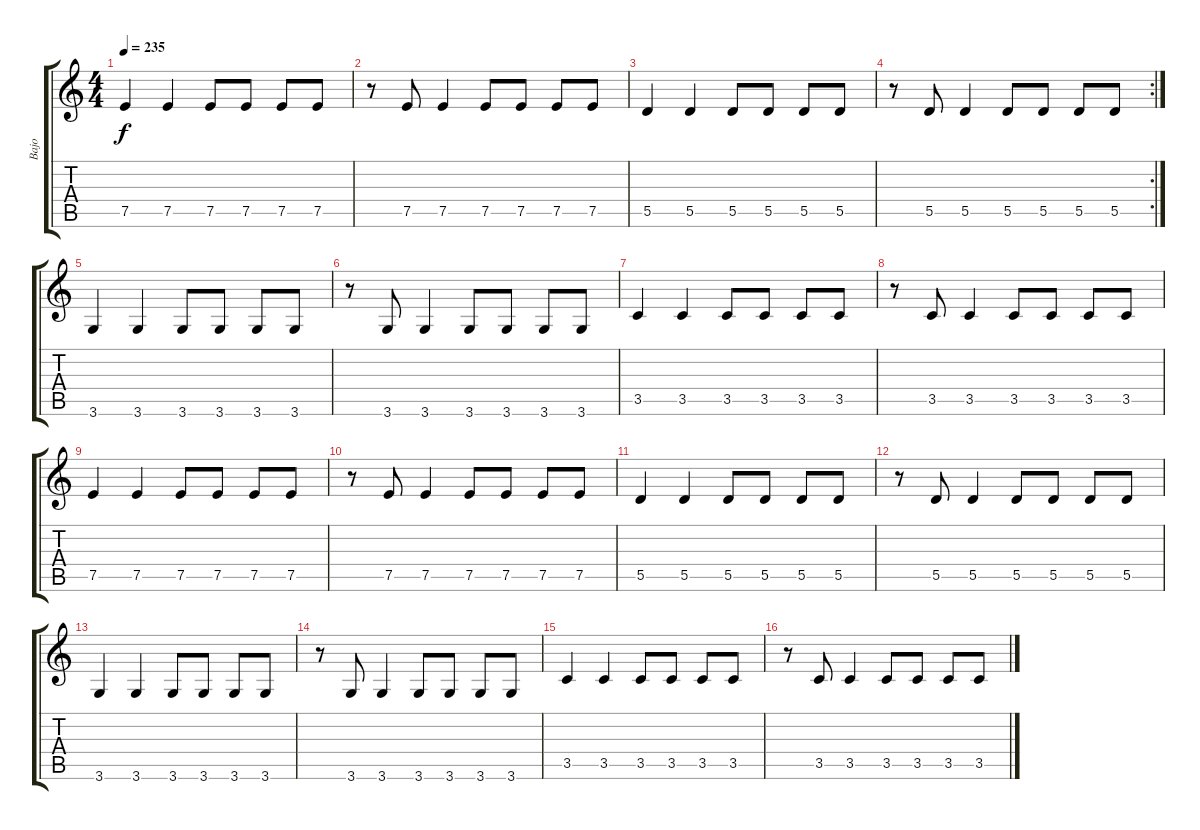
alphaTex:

\track ("Bajo" "Bajo") {instrument electricbassfinger}
\staff {score tabs}
\tuning (E4 B3 G3 D3 A2 E2) {hide}
\ts (4 4)
\tempo 235
\clef g2
\ks c
7.5.4{dy f} 7.5.4 7.5.8 7.5.8 7.5.8 7.5.8 |
r.8 7.5.8 7.5.4 7.5.8 7.5.8 7.5.8 7.5.8 |
5.5.4 5.5.4 5.5.8 5.5.8 5.5.8 5.5.8 |
\rc 2
r.8 5.5.8 5.5.4 5.5.8 5.5.8 5.5.8 5.5.8 |
3.6.4 3.6.4 3.6.8 3.6.8 3.6.8 3.6.8 |
r.8 3.6.8 3.6.4 3.6.8 3.6.8 3.6.8 3.6.8 |
3.5.4 3.5.4 3.5.8 3.5.8 3.5.8 3.5.8 |
r.8 3.5.8 3.5.4 3.5.8 3.5.8 3.5.8 3.5.8 |
7.5.4 7.5.4 7.5.8 7.5.8 7.5.8 7.5.8 |
r.8 7.5.8 7.5.4 7.5.8 7.5.8 7.5.8 7.5.8 |
5.5.4 5.5.4 5.5.8 5.5.8 5.5.8 5.5.8 |
r.8 5.5.8 5.5.4 5.5.8 5.5.8 5.5.8 5.5.8 |
3.6.4 3.6.4 3.6.8 3.6.8 3.6.8 3.6.8 |
r.8 3.6.8 3.6.4 3.6.8 3.6.8 3.6.8 3.6.8 |
3.5.4 3.5.4 3.5.8 3.5.8 3.5.8 3.5.8 |
r.8 3.5.8 3.5.4 3.5.8 3.5.8 3.5.8 3.5.8
